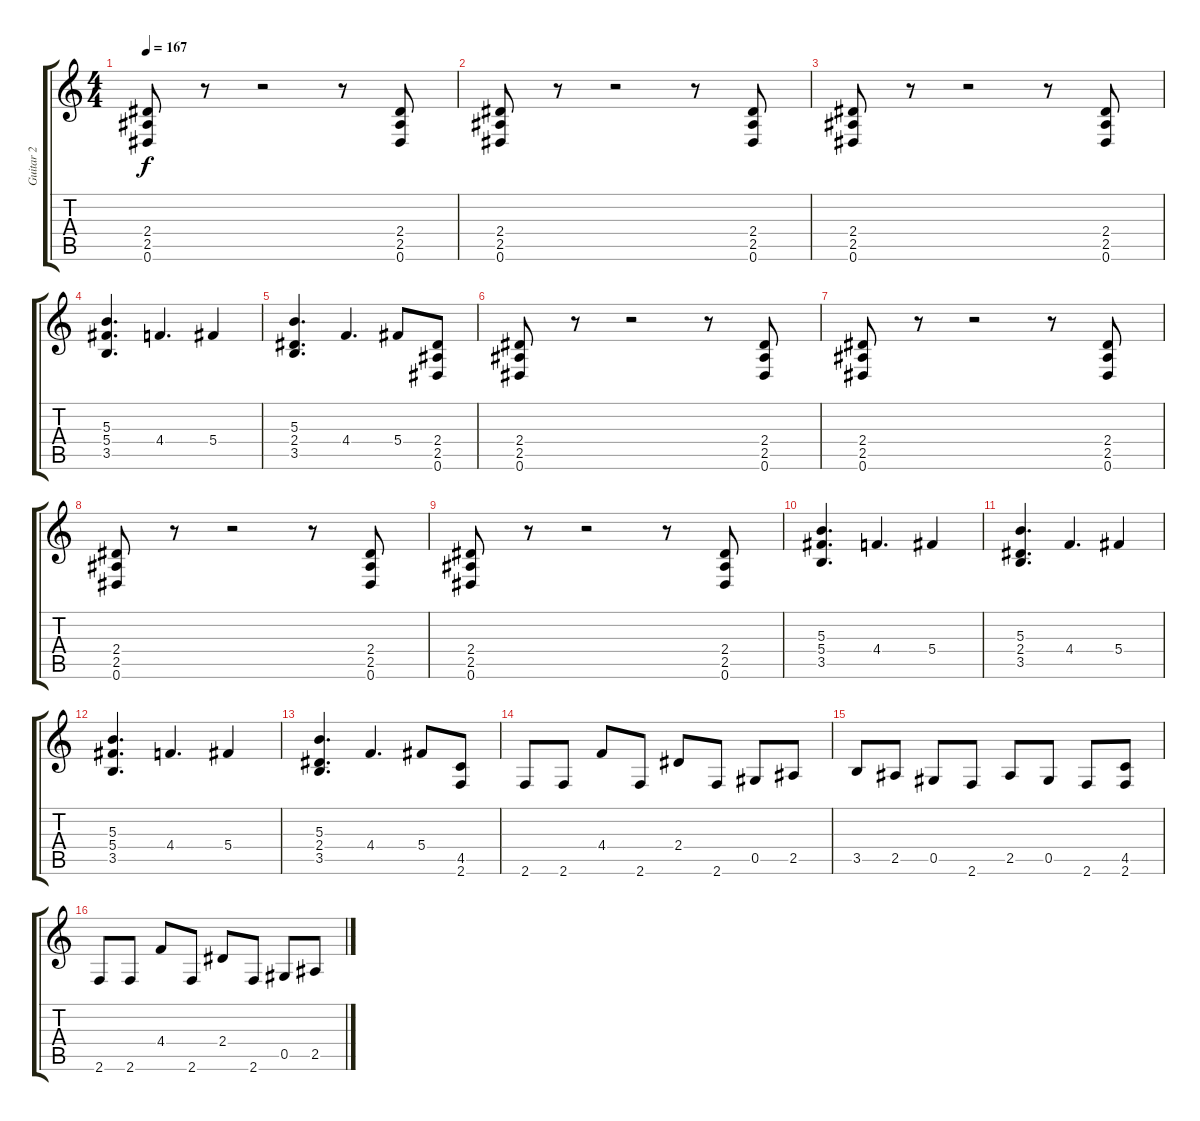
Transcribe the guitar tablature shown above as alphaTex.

\track ("Guitar 2" "Guitar 2") {instrument distortionguitar}
\staff {score tabs}
\tuning (Eb4 Bb3 Gb3 Db3 Ab2 Eb2) {hide}
\ts (4 4)
\tempo 167
\clef g2
\ks c
(2.4 2.5 0.6).8{dy f} r.8 r.2 r.8 (2.4 2.5 0.6).8 |
(2.4 2.5 0.6).8 r.8 r.2 r.8 (2.4 2.5 0.6).8 |
(2.4 2.5 0.6).8 r.8 r.2 r.8 (2.4 2.5 0.6).8 |
(5.3 5.4 3.5).4{d} 4.4.4{d} 5.4.4 |
(5.3 2.4 3.5).4{d} 4.4.4{d} 5.4.8 (2.4 2.5 0.6).8 |
(2.4 2.5 0.6).8 r.8 r.2 r.8 (2.4 2.5 0.6).8 |
(2.4 2.5 0.6).8 r.8 r.2 r.8 (2.4 2.5 0.6).8 |
(2.4 2.5 0.6).8 r.8 r.2 r.8 (2.4 2.5 0.6).8 |
(2.4 2.5 0.6).8 r.8 r.2 r.8 (2.4 2.5 0.6).8 |
(5.3 5.4 3.5).4{d} 4.4.4{d} 5.4.4 |
(5.3 2.4 3.5).4{d} 4.4.4{d} 5.4.4 |
(5.3 5.4 3.5).4{d} 4.4.4{d} 5.4.4 |
(5.3 2.4 3.5).4{d} 4.4.4{d} 5.4.8 (4.5 2.6).8 |
2.6.8 2.6.8 4.4.8 2.6.8 2.4.8 2.6.8 0.5.8 2.5.8 |
3.5.8 2.5.8 0.5.8 2.6.8 2.5.8 0.5.8 2.6.8 (4.5 2.6).8 |
2.6.8 2.6.8 4.4.8 2.6.8 2.4.8 2.6.8 0.5.8 2.5.8
